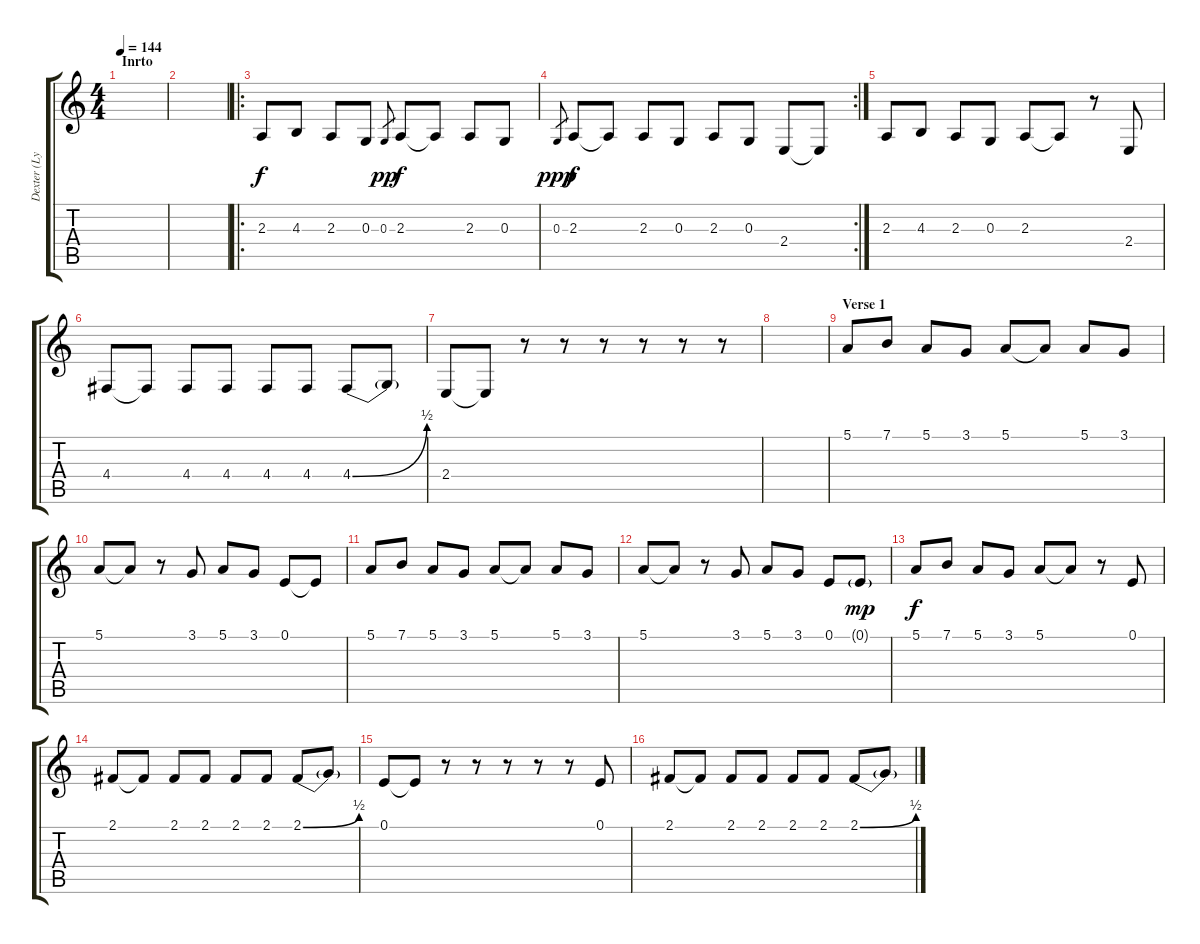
\track ("Dexter (Lyrics)" "Dexter (Ly") {instrument oboe}
\staff {score tabs}
\tuning (E4 B3 G3 D3 A2 E2) {hide}
\ts (4 4)
\section ("" "Inrto")
\tempo 144
\clef g2
\ks c
|
|
\ro
2.3.8{instrument flute} 4.3.8 2.3.8 0.3.8 0.3.8{gr dy pp} 2.3.8{dy f} 2.3{t}.8 2.3.8 0.3.8 |
\rc 2
0.3.8{gr dy ppp} 2.3.8{dy f instrument flute} 2.3{t}.8 2.3.8 0.3.8 2.3.8 0.3.8 2.4.8 2.4{t}.8 |
2.3.8{instrument flute} 4.3.8 2.3.8 0.3.8 2.3.8 2.3{t}.8 r.8 2.4.8 |
4.4.8{instrument flute} 4.4{t}.8 4.4.8 4.4.8 4.4.8 4.4.8 4.4{be (bend 0 0 60 2)}.8 4.4{t}.8 |
2.4.8 2.4{t}.8 r.8 r.8 r.8 r.8 r.8 r.8 |
|
\section ("" "Verse 1")
5.1.8{instrument oboe} 7.1.8 5.1.8 3.1.8 5.1.8 5.1{t}.8 5.1.8 3.1.8 |
5.1.8 5.1{t}.8 r.8 3.1.8 5.1.8 3.1.8 0.1.8 0.1{t}.8 |
5.1.8 7.1.8 5.1.8 3.1.8 5.1.8 5.1{t}.8 5.1.8 3.1.8 |
5.1.8 5.1{t}.8 r.8 3.1.8 5.1.8 3.1.8 0.1.8 0.1{g}.8{dy mp} |
5.1.8{dy f} 7.1.8 5.1.8 3.1.8 5.1.8 5.1{t}.8 r.8 0.1.8 |
2.1.8 2.1{t}.8 2.1.8 2.1.8 2.1.8 2.1.8 2.1{be (bend 0 0 60 2)}.8 2.1{t}.8 |
0.1.8 0.1{t}.8 r.8 r.8 r.8 r.8 r.8 0.1.8 |
2.1.8 2.1{t}.8 2.1.8 2.1.8 2.1.8 2.1.8 2.1{be (bend 0 0 60 2)}.8 2.1{t}.8
